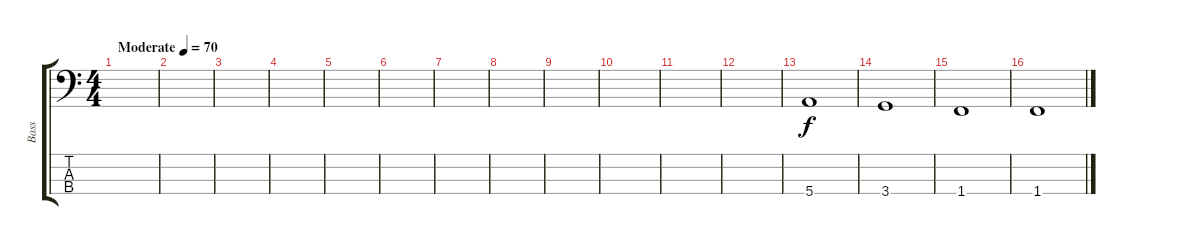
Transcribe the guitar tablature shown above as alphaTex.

\track ("Bass" "Bass") {instrument electricbassfinger}
\staff {score tabs}
\tuning (G2 D2 A1 E1) {hide}
\ts (4 4)
\tempo (70 "Moderate")
\clef f4
\ks c
|
|
|
|
|
|
|
|
|
|
|
|
5.4.1 |
3.4.1 |
1.4.1 |
1.4.1
